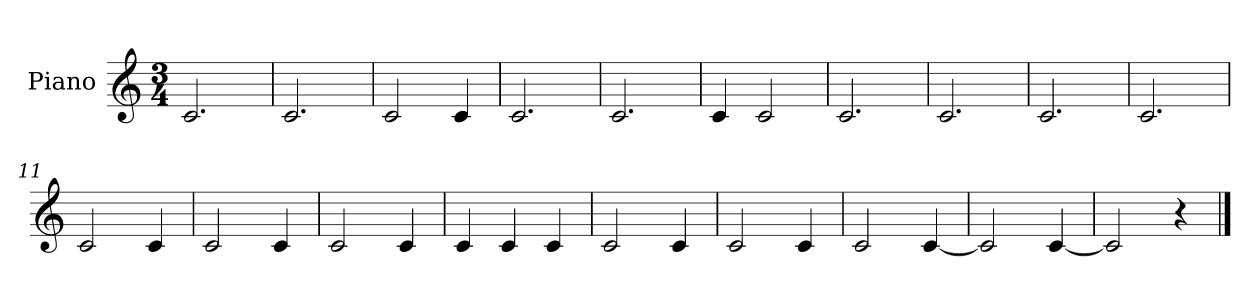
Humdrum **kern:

**kern
*part1
*staff1
*I"Piano
*I'Pno.
*clefG2
*k[]
*M3/4
*MM90
=1
2.c/
=2
2.c/
=3
2c/
4c/
=4
2.c/
=5
2.c/
=6
4c/
2c/
=7
2.c/
=8
2.c/
=9
2.c/
=10
2.c/
=11
2c/
4c/
=12
2c/
4c/
=13
2c/
4c/
=14
4c/
4c/
4c/
=15
2c/
4c/
=16
2c/
4c/
=17
2c/
[4c/
=18
2c/]
[4c/
=19
2c/]
4r
==
*-
